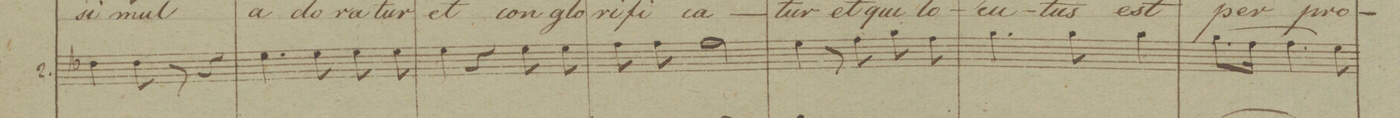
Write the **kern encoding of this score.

**kern	**text	**text	**dynam
*I"2.	*	*	*
*clefC3	*	*	*
*k[b-]	*	*	*
*M3/4	*	*	*
4e-X\	.	si-	.
8e-\	.	-mul	.
8r	.	.	.
4r	.	.	.
=119	=119	=119	=119
4.f\	.	a-	.
8f\	.	-do-	.
8f\	.	-ra-	.
8f\	.	-tur	.
=120	=120	=120	=120
4f\	.	et	.
4r	.	.	.
8f\	.	con-	.
8f\	.	-glo-	.
=121	=121	=121	=121
8g\	.	-ri-	.
8g\	.	-fi-	.
2g\	.	-ca-	.
=122	=122	=122	=122
4f\	.	-tur	.
8r	.	.	.
8g\	.	et	.
8a\	.	qui	.
8g\	.	lo-	.
=123	=123	=123	=123
4.a\	.	-cu-	.
8a\	.	-tus	.
4a\	.	est	.
=124	=124	=124	=124
(8.a\L	.	per	.
16g\Jk	.	pro-	.
4.g\)	.	-phe-	.
8f\	.	.	.
=125	=125	=125	=125
*-	*-	*-	*-
